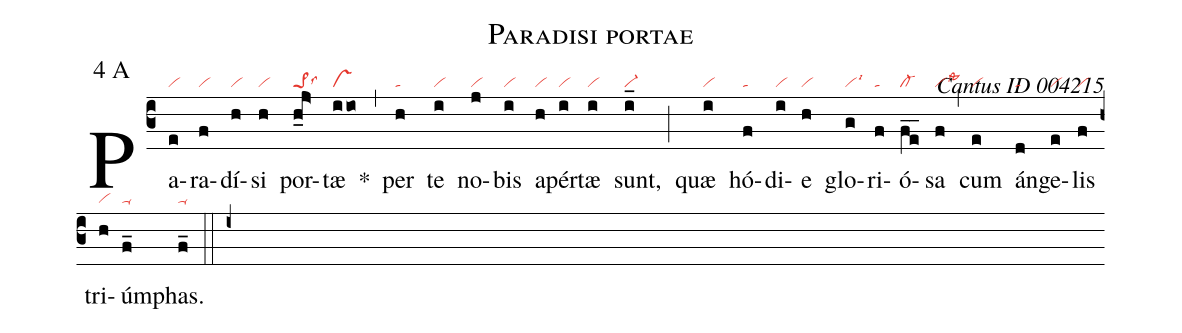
name: Paradisi portae;
mode: 4;
mode-differentia: A;
commentary: Cantus ID 004215;
nabc-lines: 1;
%%
(c3)

Pa(e|vi)ra(f|vi)dí(h|vi)si(h|vi) por(h_j>|pe>1lss6)tæ(iio|vs) *(,) per(h|ta) te(i|vi) no(j|vi)bis(i|vi) a(h|vi)pér(i|vi)tæ(i|vi) sunt,(i_|vi-) (;) quæ(i|vi) hó(f|ta)di(i|vi)e(h|vi) glo(g|vilsi3)ri(f|ta)ó(f_e_|cl-)sa(f|vilssta3) (,) cum(e|vi) án(d|ta)ge(e|vi)lis(f|vi) tri(h|vi)úm(f_|ta-)phas.(f_|ta-)

(::i+)
